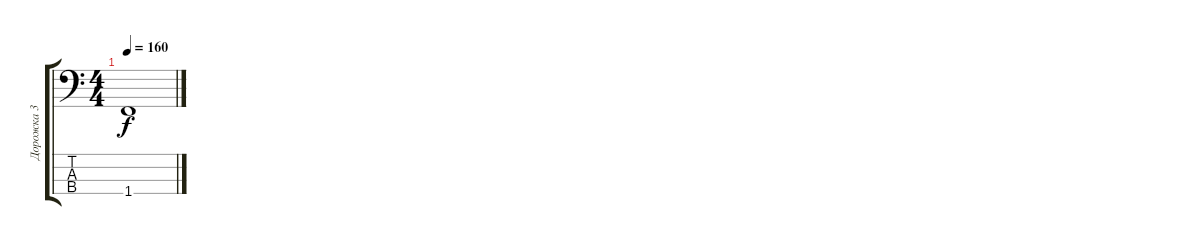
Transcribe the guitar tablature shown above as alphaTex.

\track ("Дорожка 3" "Дорожка 3") {instrument electricbasspick}
\staff {score tabs}
\tuning (G2 D2 A1 E1) {hide}
\ts (4 4)
\tempo 160
\clef f4
\ks c
1.4.1{dy f}
